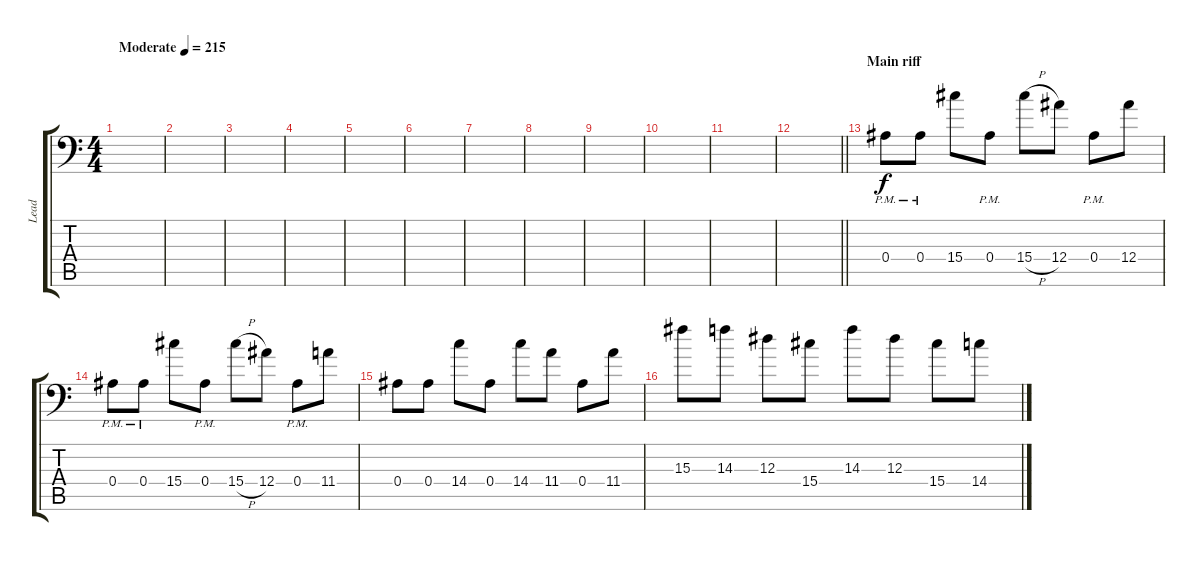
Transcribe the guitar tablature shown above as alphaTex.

\track ("Lead" "Lead") {instrument distortionguitar}
\staff {score tabs}
\tuning (C4 G3 Eb3 Bb2 F2 Bb1) {hide}
\ts (4 4)
\tempo (215 "Moderate")
\clef f4
\ks c
|
|
|
|
|
|
|
|
|
|
|
\barLineRight lightlight
|
\section ("" "Main riff")
0.4{pm}.8 0.4{pm}.8 15.4.8 0.4{pm}.8 15.4{h}.8 12.4.8 0.4{pm}.8 12.4.8 |
0.4{pm}.8 0.4{pm}.8 15.4.8 0.4{pm}.8 15.4{h}.8 12.4.8 0.4{pm}.8 11.4.8 |
0.4.8 0.4.8 14.4.8 0.4.8 14.4.8 11.4.8 0.4.8 11.4.8 |
15.3.8 14.3.8 12.3.8 15.4.8 14.3.8 12.3.8 15.4.8 14.4.8
